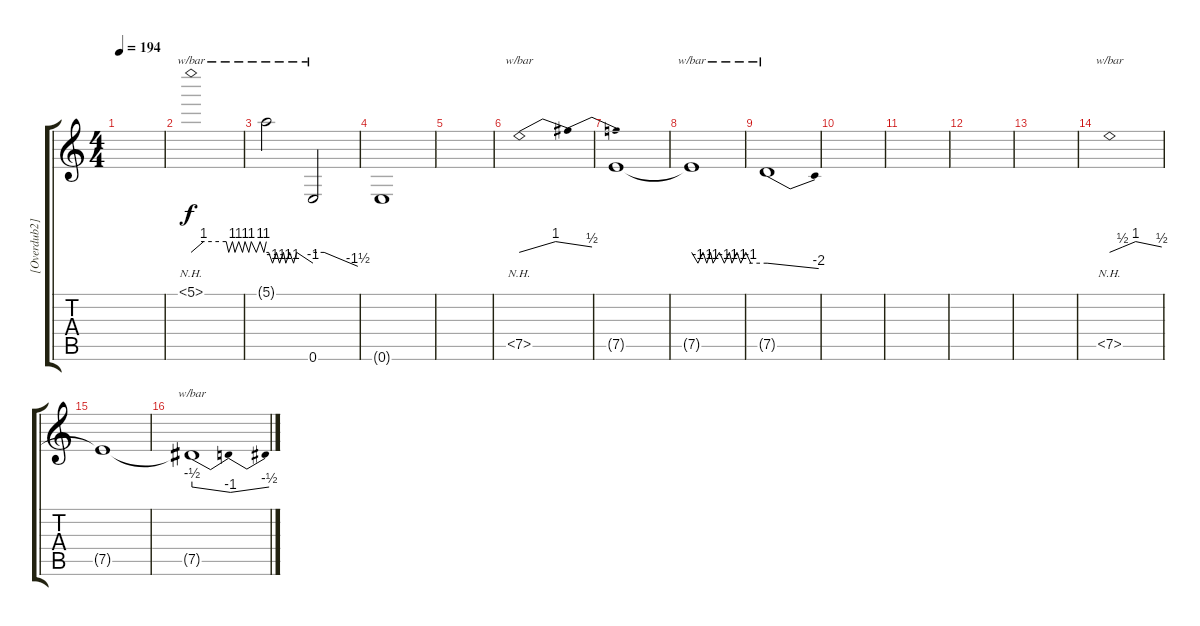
\track ("[Overdub2]" "[Overdub2]") {instrument distortionguitar}
\staff {score tabs}
\tuning (E4 B3 G3 D3 A2 E2) {hide}
\ts (4 4)
\tempo 194
\clef g2
\ks c
|
5.1{nh}.1{tbe (custom default 0 0 10 4 28 4 30 0 33 4 35 0 38 4 41 0 43 4 46 0 48 4 52 0 55 4 58 0 60 4)} |
5.1{t}.2{tbe (custom default 0 0 3 0 8 -4 13 0 17 -4 22 0 25 -4 30 0 35 -4 39 0 60 -4)} 0.6.2{tbe (custom default 0 0 15 0 60 -6)} |
0.6{t}.1 |
|
7.5{nh}.1{tbe (dip default 0 0 26 4 50 4 60 2)} |
7.5{t}.1 |
7.5{t}.1{tbe (custom default 0 0 5 -4 9 0 12 -4 15 0 17 -4 22 0 26 -4 30 0 32 -4 36 0 39 -4 43 0 47 -4 60 -4)} |
7.5{t}.1{tbe (dive default 0 -4 60 -8)} |
|
|
|
|
7.5{nh}.1{tbe (custom default 0 0 15 2 30 4 60 2)} |
7.5{t}.1 |
7.5{t}.1{tbe (dip default 0 -2 35 -4 60 -2)}
